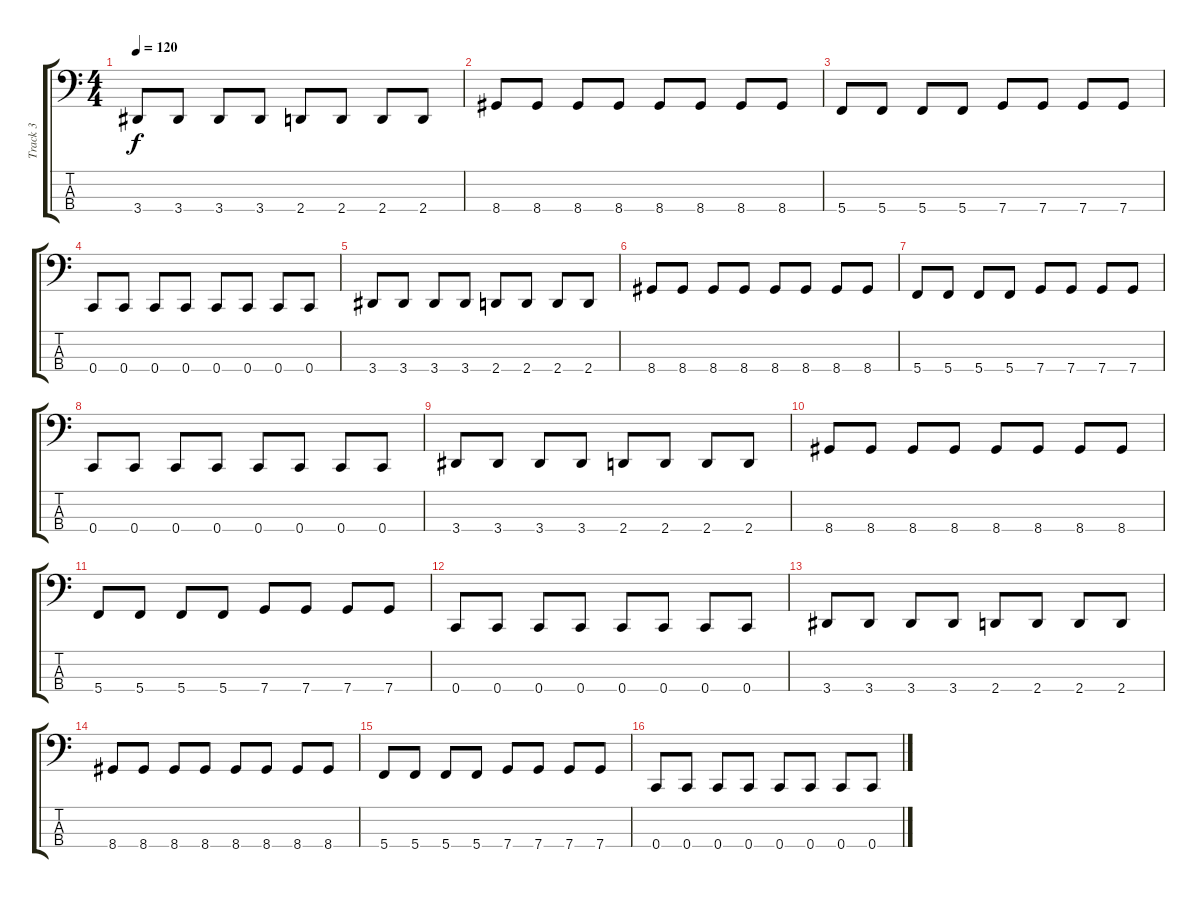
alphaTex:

\track ("Track 3" "Track 3") {instrument electricbassfinger}
\staff {score tabs}
\tuning (G2 D2 A1 C1) {hide}
\ts (4 4)
\tempo 120
\clef f4
\ks c
3.4.8{dy f} 3.4.8 3.4.8 3.4.8 2.4.8 2.4.8 2.4.8 2.4.8 |
8.4.8 8.4.8 8.4.8 8.4.8 8.4.8 8.4.8 8.4.8 8.4.8 |
5.4.8 5.4.8 5.4.8 5.4.8 7.4.8 7.4.8 7.4.8 7.4.8 |
0.4.8 0.4.8 0.4.8 0.4.8 0.4.8 0.4.8 0.4.8 0.4.8 |
3.4.8 3.4.8 3.4.8 3.4.8 2.4.8 2.4.8 2.4.8 2.4.8 |
8.4.8 8.4.8 8.4.8 8.4.8 8.4.8 8.4.8 8.4.8 8.4.8 |
5.4.8 5.4.8 5.4.8 5.4.8 7.4.8 7.4.8 7.4.8 7.4.8 |
0.4.8 0.4.8 0.4.8 0.4.8 0.4.8 0.4.8 0.4.8 0.4.8 |
3.4.8 3.4.8 3.4.8 3.4.8 2.4.8 2.4.8 2.4.8 2.4.8 |
8.4.8 8.4.8 8.4.8 8.4.8 8.4.8 8.4.8 8.4.8 8.4.8 |
5.4.8 5.4.8 5.4.8 5.4.8 7.4.8 7.4.8 7.4.8 7.4.8 |
0.4.8 0.4.8 0.4.8 0.4.8 0.4.8 0.4.8 0.4.8 0.4.8 |
3.4.8 3.4.8 3.4.8 3.4.8 2.4.8 2.4.8 2.4.8 2.4.8 |
8.4.8 8.4.8 8.4.8 8.4.8 8.4.8 8.4.8 8.4.8 8.4.8 |
5.4.8 5.4.8 5.4.8 5.4.8 7.4.8 7.4.8 7.4.8 7.4.8 |
0.4.8 0.4.8 0.4.8 0.4.8 0.4.8 0.4.8 0.4.8 0.4.8
